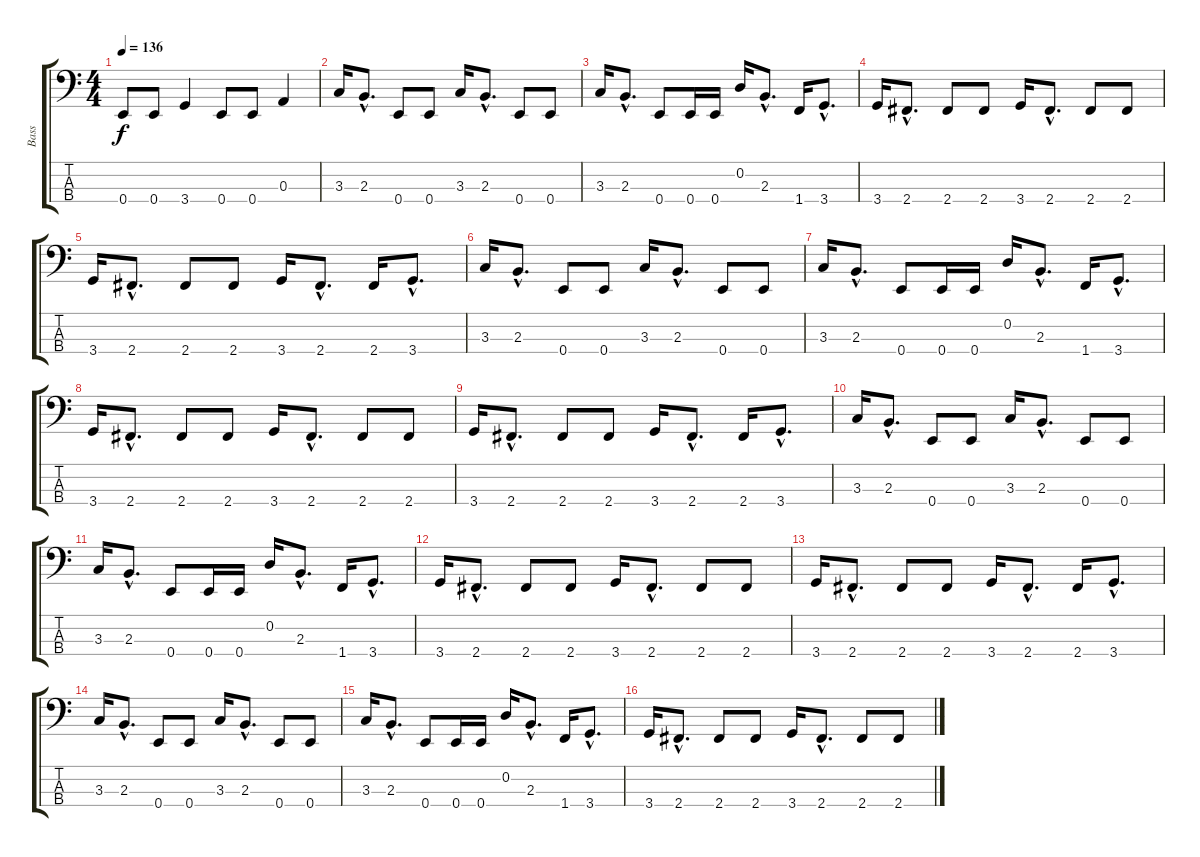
\track ("Bass" "Bass") {instrument electricbassfinger}
\staff {score tabs}
\tuning (G2 D2 A1 E1) {hide}
\ts (4 4)
\tempo 136
\clef f4
\ks c
0.4.8{dy f} 0.4.8 3.4.4 0.4.8 0.4.8 0.3.4 |
3.3.16 2.3{hac}.8{d} 0.4.8 0.4.8 3.3.16 2.3{hac}.8{d} 0.4.8 0.4.8 |
3.3.16 2.3{hac}.8{d} 0.4.8 0.4.16 0.4.16 0.2.16 2.3{hac}.8{d} 1.4.16 3.4{hac}.8{d} |
3.4.16 2.4{hac}.8{d} 2.4.8 2.4.8 3.4.16 2.4{hac}.8{d} 2.4.8 2.4.8 |
3.4.16 2.4{hac}.8{d} 2.4.8 2.4.8 3.4.16 2.4{hac}.8{d} 2.4.16 3.4{hac}.8{d} |
3.3.16 2.3{hac}.8{d} 0.4.8 0.4.8 3.3.16 2.3{hac}.8{d} 0.4.8 0.4.8 |
3.3.16 2.3{hac}.8{d} 0.4.8 0.4.16 0.4.16 0.2.16 2.3{hac}.8{d} 1.4.16 3.4{hac}.8{d} |
3.4.16 2.4{hac}.8{d} 2.4.8 2.4.8 3.4.16 2.4{hac}.8{d} 2.4.8 2.4.8 |
3.4.16 2.4{hac}.8{d} 2.4.8 2.4.8 3.4.16 2.4{hac}.8{d} 2.4.16 3.4{hac}.8{d} |
3.3.16 2.3{hac}.8{d} 0.4.8 0.4.8 3.3.16 2.3{hac}.8{d} 0.4.8 0.4.8 |
3.3.16 2.3{hac}.8{d} 0.4.8 0.4.16 0.4.16 0.2.16 2.3{hac}.8{d} 1.4.16 3.4{hac}.8{d} |
3.4.16 2.4{hac}.8{d} 2.4.8 2.4.8 3.4.16 2.4{hac}.8{d} 2.4.8 2.4.8 |
3.4.16 2.4{hac}.8{d} 2.4.8 2.4.8 3.4.16 2.4{hac}.8{d} 2.4.16 3.4{hac}.8{d} |
3.3.16 2.3{hac}.8{d} 0.4.8 0.4.8 3.3.16 2.3{hac}.8{d} 0.4.8 0.4.8 |
3.3.16 2.3{hac}.8{d} 0.4.8 0.4.16 0.4.16 0.2.16 2.3{hac}.8{d} 1.4.16 3.4{hac}.8{d} |
3.4.16 2.4{hac}.8{d} 2.4.8 2.4.8 3.4.16 2.4{hac}.8{d} 2.4.8 2.4.8
